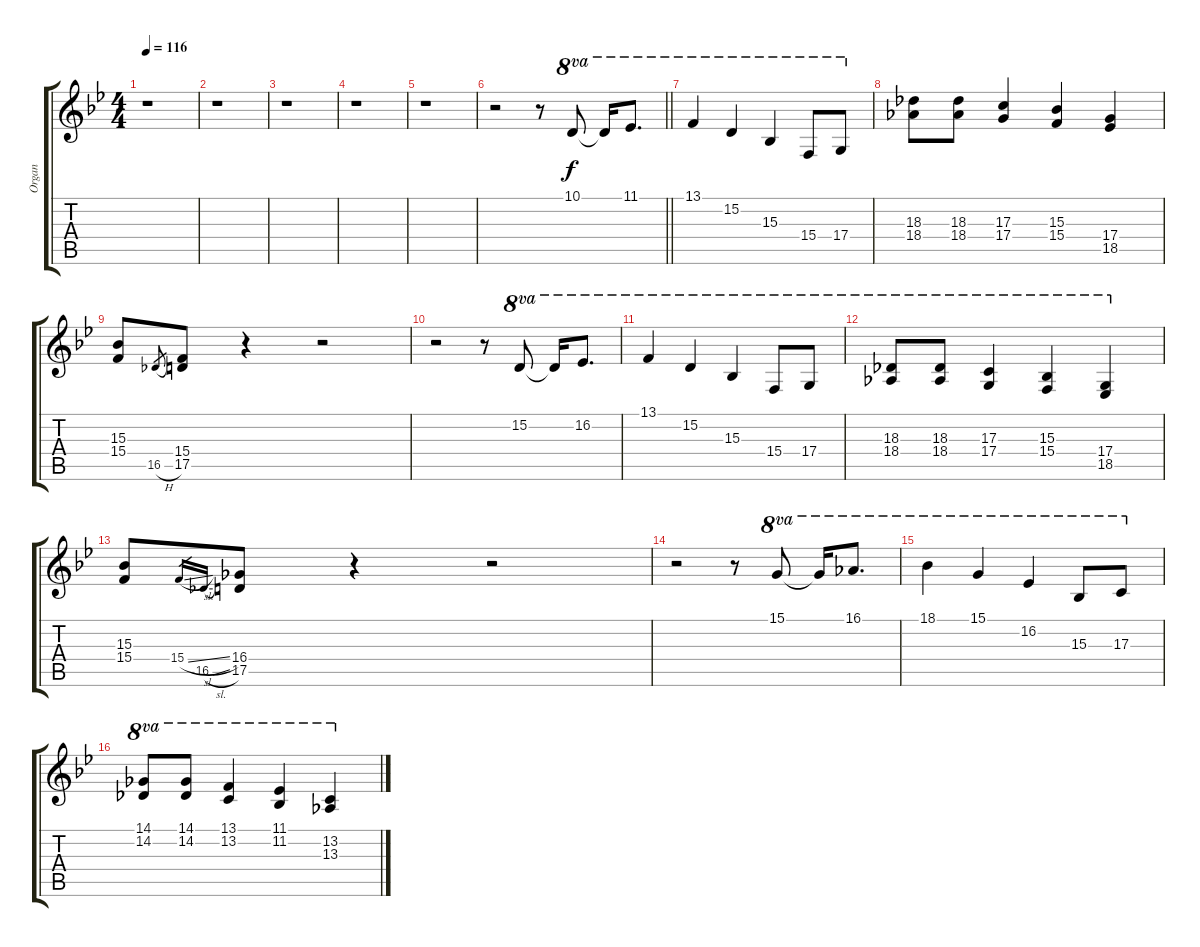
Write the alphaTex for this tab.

\track ("Organ" "Organ") {instrument rockorgan}
\staff {score tabs}
\tuning (E4 B3 G3 D3 A2 E2) {hide}
\ts (4 4)
\tempo 116
\clef g2
\ks bb
r.1{dy f instrument rockorgan} |
r.1 |
r.1 |
r.1 |
r.1 |
\barLineRight lightlight
r.2 r.8 10.1.8{ot 8va} 10.1{t}.16{ot 8va} 11.1.8{d ot 8va} |
13.1.4{ot 8va} 15.2.4{ot 8va} 15.3.4{ot 8va} 15.4.8{ot 8va} 17.4.8{ot 8va} |
(18.3 18.4).8 (18.3 18.4).8 (17.3 17.4).4 (15.3 15.4).4 (17.4 18.5).4 |
(15.3 15.4).8 16.5{h}.8{gr} (15.4 17.5).8 r.4 r.2 |
r.2 r.8 15.2.8{ot 8va} 15.2{t}.16{ot 8va} 16.2.8{d ot 8va} |
13.1.4{ot 8va} 15.2.4{ot 8va} 15.3.4{ot 8va} 15.4.8{ot 8va} 17.4.8{ot 8va} |
(18.3 18.4).8{ot 8va} (18.3 18.4).8{ot 8va} (17.3 17.4).4{ot 8va} (15.3 15.4).4{ot 8va} (17.4 18.5).4{ot 8va} |
(15.3 15.4).8 15.4{sl}.16{gr} 16.5{sl}.16{gr} (16.4 17.5).8 r.4 r.2 |
r.2 r.8 15.1.8{ot 8va} 15.1{t}.16{ot 8va} 16.1.8{d ot 8va} |
18.1.4{ot 8va} 15.1.4{ot 8va} 16.2.4{ot 8va} 15.3.8{ot 8va} 17.3.8{ot 8va} |
(14.1 14.2).8{ot 8va} (14.1 14.2).8{ot 8va} (13.1 13.2).4{ot 8va} (11.1 11.2).4{ot 8va} (13.2 13.3).4{ot 8va}
